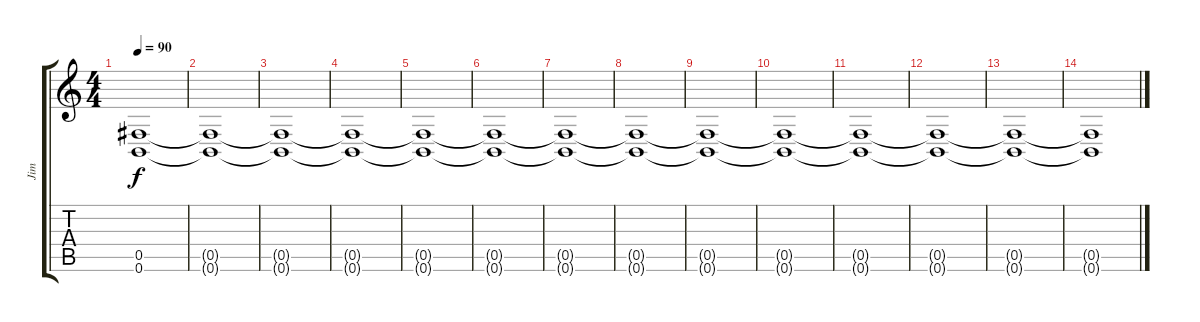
\track ("Jim" "Jim") {instrument distortionguitar}
\staff {score tabs}
\tuning (Db4 Ab3 E3 B2 Gb2 B1) {hide}
\ts (4 4)
\tempo 90
\clef g2
\ks c
(0.5{t} 0.6{t}).1{dy f} |
(0.5{t} 0.6{t}).1 |
(0.5{t} 0.6{t}).1 |
(0.5{t} 0.6{t}).1 |
(0.5{t} 0.6{t}).1 |
(0.5{t} 0.6{t}).1 |
(0.5{t} 0.6{t}).1 |
(0.5{t} 0.6{t}).1 |
(0.5{t} 0.6{t}).1 |
(0.5{t} 0.6{t}).1 |
(0.5{t} 0.6{t}).1 |
(0.5{t} 0.6{t}).1 |
(0.5{t} 0.6{t}).1 |
(0.5{t} 0.6{t}).1
